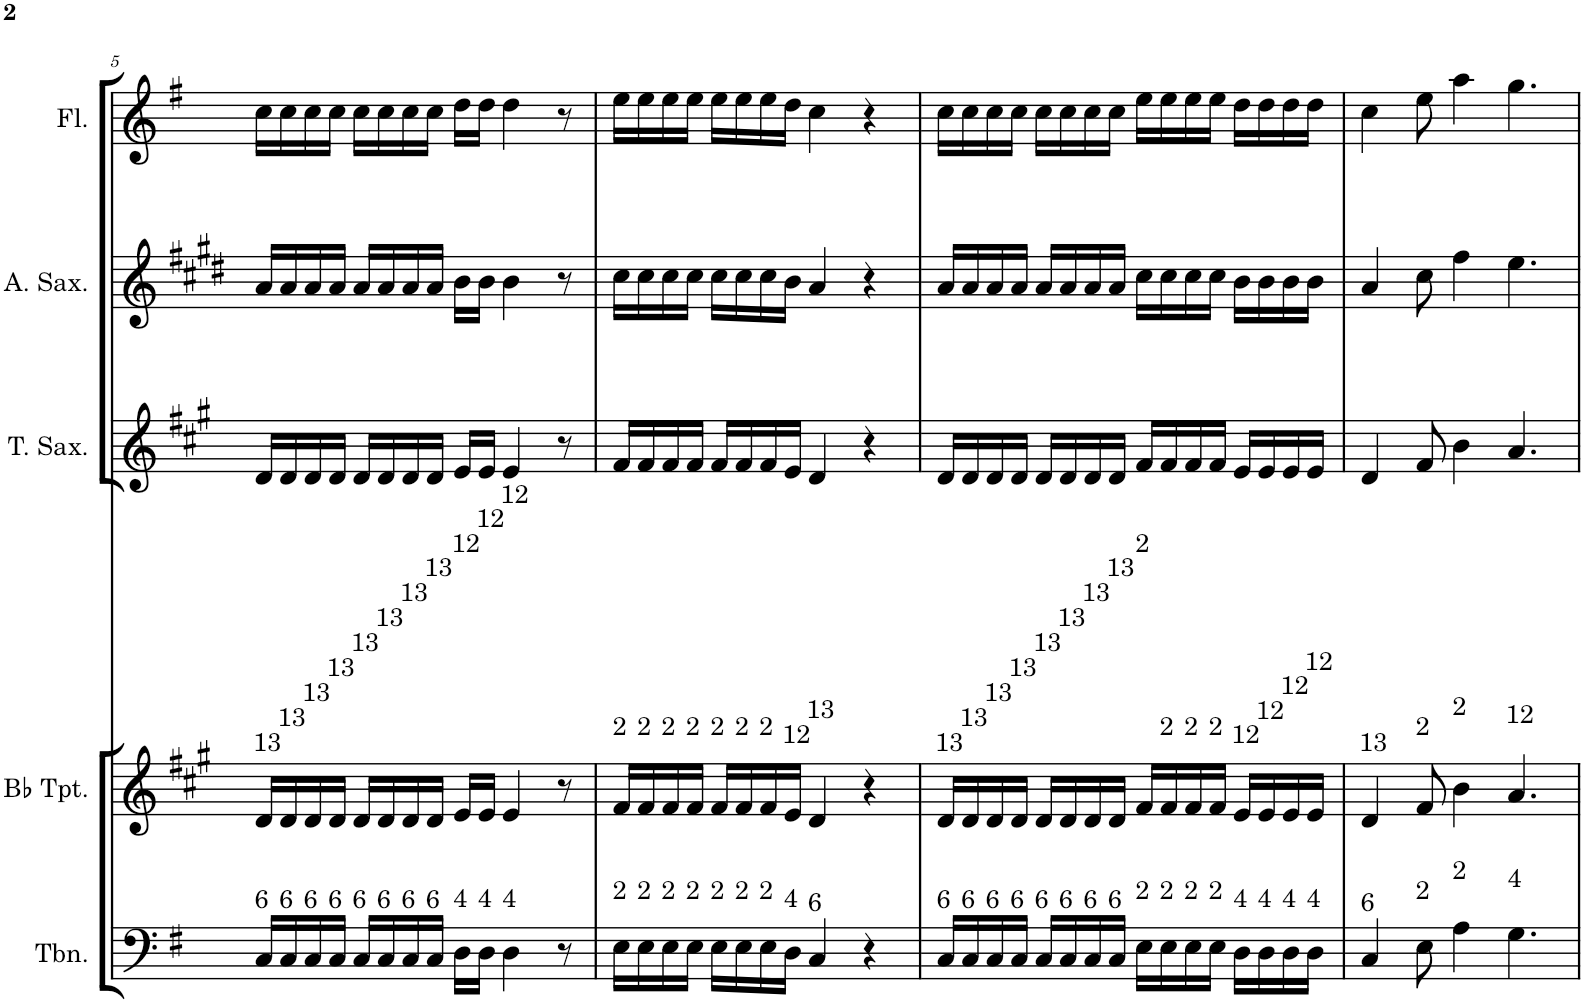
**kern	**kern	**kern	**kern	**kern
*part5	*part4	*part3	*part2	*part1
*staff5	*staff4	*staff3	*staff2	*staff1
*I"Trombone	*I"Bb Trumpet	*I"Tenor Saxophone	*I"Alto Saxophone	*I"Flute
*I'Tbn.	*I'Bb Tpt.	*I'T. Sax.	*I'A. Sax.	*I'Fl.
!!LO:PB:g=z
*clefF4	*clefG2	*clefG2	*clefG2	*clefG2
*	*Trd1c2	*Trd8c14	*Trd5c9	*
*k[f#]	*k[f#c#g#]	*k[f#c#g#]	*k[f#c#g#d#]	*k[f#]
*M4/4	*M4/4	*M4/4	*M4/4	*M4/4
=5	=5	=5	=5	=5
!	!LO:TX:a:t=13	!	!	!
!LO:TX:a:t=6	!	!	!	!
16C/LL	16d/LL	16d/LL	16a/LL	16cc\LL
!	!LO:TX:a:t=13	!	!	!
!LO:TX:a:t=6	!	!	!	!
16C/	16d/	16d/	16a/	16cc\
!	!LO:TX:a:t=13	!	!	!
!LO:TX:a:t=6	!	!	!	!
16C/	16d/	16d/	16a/	16cc\
!	!LO:TX:a:t=13	!	!	!
!LO:TX:a:t=6	!	!	!	!
16C/JJ	16d/JJ	16d/JJ	16a/JJ	16cc\JJ
!	!LO:TX:a:t=13	!	!	!
!LO:TX:a:t=6	!	!	!	!
16C/LL	16d/LL	16d/LL	16a/LL	16cc\LL
!	!LO:TX:a:t=13	!	!	!
!LO:TX:a:t=6	!	!	!	!
16C/	16d/	16d/	16a/	16cc\
!	!LO:TX:a:t=13	!	!	!
!LO:TX:a:t=6	!	!	!	!
16C/	16d/	16d/	16a/	16cc\
!	!LO:TX:a:t=13	!	!	!
!LO:TX:a:t=6	!	!	!	!
16C/JJ	16d/JJ	16d/JJ	16a/JJ	16cc\JJ
!	!LO:TX:a:t=12	!	!	!
!LO:TX:a:t=4	!	!	!	!
16D\LL	16e/LL	16e/LL	16b\LL	16dd\LL
!	!LO:TX:a:t=12	!	!	!
!LO:TX:a:t=4	!	!	!	!
16D\JJ	16e/JJ	16e/JJ	16b\JJ	16dd\JJ
!	!LO:TX:a:t=12	!	!	!
!LO:TX:a:t=4	!	!	!	!
4D\	4e/	4e/	4b\	4dd\
8r	8r	8r	8r	8r
=6	=6	=6	=6	=6
!	!LO:TX:a:t=2	!	!	!
!LO:TX:a:t=2	!	!	!	!
16E\LL	16f#/LL	16f#/LL	16cc#\LL	16ee\LL
!	!LO:TX:a:t=2	!	!	!
!LO:TX:a:t=2	!	!	!	!
16E\	16f#/	16f#/	16cc#\	16ee\
!	!LO:TX:a:t=2	!	!	!
!LO:TX:a:t=2	!	!	!	!
16E\	16f#/	16f#/	16cc#\	16ee\
!	!LO:TX:a:t=2	!	!	!
!LO:TX:a:t=2	!	!	!	!
16E\JJ	16f#/JJ	16f#/JJ	16cc#\JJ	16ee\JJ
!	!LO:TX:a:t=2	!	!	!
!LO:TX:a:t=2	!	!	!	!
16E\LL	16f#/LL	16f#/LL	16cc#\LL	16ee\LL
!	!LO:TX:a:t=2	!	!	!
!LO:TX:a:t=2	!	!	!	!
16E\	16f#/	16f#/	16cc#\	16ee\
!	!LO:TX:a:t=2	!	!	!
!LO:TX:a:t=2	!	!	!	!
16E\	16f#/	16f#/	16cc#\	16ee\
!	!LO:TX:a:t=12	!	!	!
!LO:TX:a:t=4	!	!	!	!
16D\JJ	16e/JJ	16e/JJ	16b\JJ	16dd\JJ
!	!LO:TX:a:t=13	!	!	!
!LO:TX:a:t=6	!	!	!	!
4C/	4d/	4d/	4a/	4cc\
4r	4r	4r	4r	4r
=7	=7	=7	=7	=7
!	!LO:TX:a:t=13	!	!	!
!LO:TX:a:t=6	!	!	!	!
16C/LL	16d/LL	16d/LL	16a/LL	16cc\LL
!	!LO:TX:a:t=13	!	!	!
!LO:TX:a:t=6	!	!	!	!
16C/	16d/	16d/	16a/	16cc\
!	!LO:TX:a:t=13	!	!	!
!LO:TX:a:t=6	!	!	!	!
16C/	16d/	16d/	16a/	16cc\
!	!LO:TX:a:t=13	!	!	!
!LO:TX:a:t=6	!	!	!	!
16C/JJ	16d/JJ	16d/JJ	16a/JJ	16cc\JJ
!	!LO:TX:a:t=13	!	!	!
!LO:TX:a:t=6	!	!	!	!
16C/LL	16d/LL	16d/LL	16a/LL	16cc\LL
!	!LO:TX:a:t=13	!	!	!
!LO:TX:a:t=6	!	!	!	!
16C/	16d/	16d/	16a/	16cc\
!	!LO:TX:a:t=13	!	!	!
!LO:TX:a:t=6	!	!	!	!
16C/	16d/	16d/	16a/	16cc\
!	!LO:TX:a:t=13	!	!	!
!LO:TX:a:t=6	!	!	!	!
16C/JJ	16d/JJ	16d/JJ	16a/JJ	16cc\JJ
!	!LO:TX:a:t=2	!	!	!
!LO:TX:a:t=2	!	!	!	!
16E\LL	16f#/LL	16f#/LL	16cc#\LL	16ee\LL
!	!LO:TX:a:t=2	!	!	!
!LO:TX:a:t=2	!	!	!	!
16E\	16f#/	16f#/	16cc#\	16ee\
!	!LO:TX:a:t=2	!	!	!
!LO:TX:a:t=2	!	!	!	!
16E\	16f#/	16f#/	16cc#\	16ee\
!	!LO:TX:a:t=2	!	!	!
!LO:TX:a:t=2	!	!	!	!
16E\JJ	16f#/JJ	16f#/JJ	16cc#\JJ	16ee\JJ
!	!LO:TX:a:t=12	!	!	!
!LO:TX:a:t=4	!	!	!	!
16D\LL	16e/LL	16e/LL	16b\LL	16dd\LL
!	!LO:TX:a:t=12	!	!	!
!LO:TX:a:t=4	!	!	!	!
16D\	16e/	16e/	16b\	16dd\
!	!LO:TX:a:t=12	!	!	!
!LO:TX:a:t=4	!	!	!	!
16D\	16e/	16e/	16b\	16dd\
!	!LO:TX:a:t=12	!	!	!
!LO:TX:a:t=4	!	!	!	!
16D\JJ	16e/JJ	16e/JJ	16b\JJ	16dd\JJ
=8	=8	=8	=8	=8
!	!LO:TX:a:t=13	!	!	!
!LO:TX:a:t=6	!	!	!	!
4C/	4d/	4d/	4a/	4cc\
!	!LO:TX:a:t=2	!	!	!
!LO:TX:a:t=2	!	!	!	!
8E\	8f#/	8f#/	8cc#\	8ee\
!	!LO:TX:a:t=2	!	!	!
!LO:TX:a:t=2	!	!	!	!
4A\	4b\	4b\	4ff#\	4aa\
!	!LO:TX:a:t=12	!	!	!
!LO:TX:a:t=4	!	!	!	!
4.G\	4.a/	4.a/	4.ee\	4.gg\
=	=	=	=	=
*-	*-	*-	*-	*-
